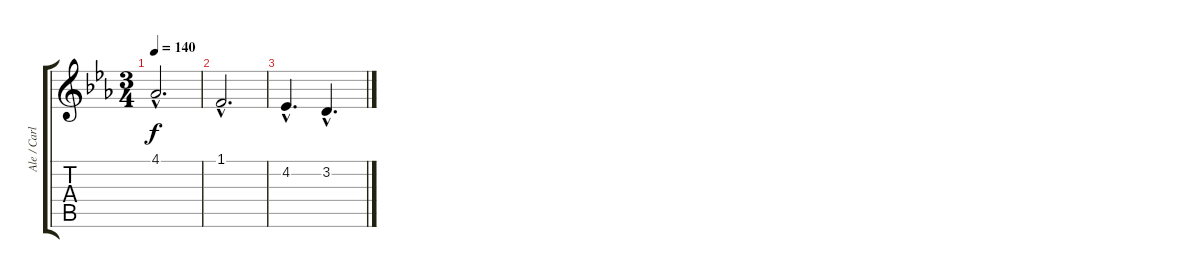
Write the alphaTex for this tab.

\track ("Ale / Carlitos" "Ale / Carl") {instrument stringensemble1}
\staff {score tabs}
\tuning (E4 B3 G3 D3 A2 E2) {hide}
\ts (3 4)
\tempo 140
\clef g2
\ks cminor
4.1{hac}.2{d dy f} |
1.1{hac}.2{d} |
4.2{hac}.4{d} 3.2{hac}.4{d}
